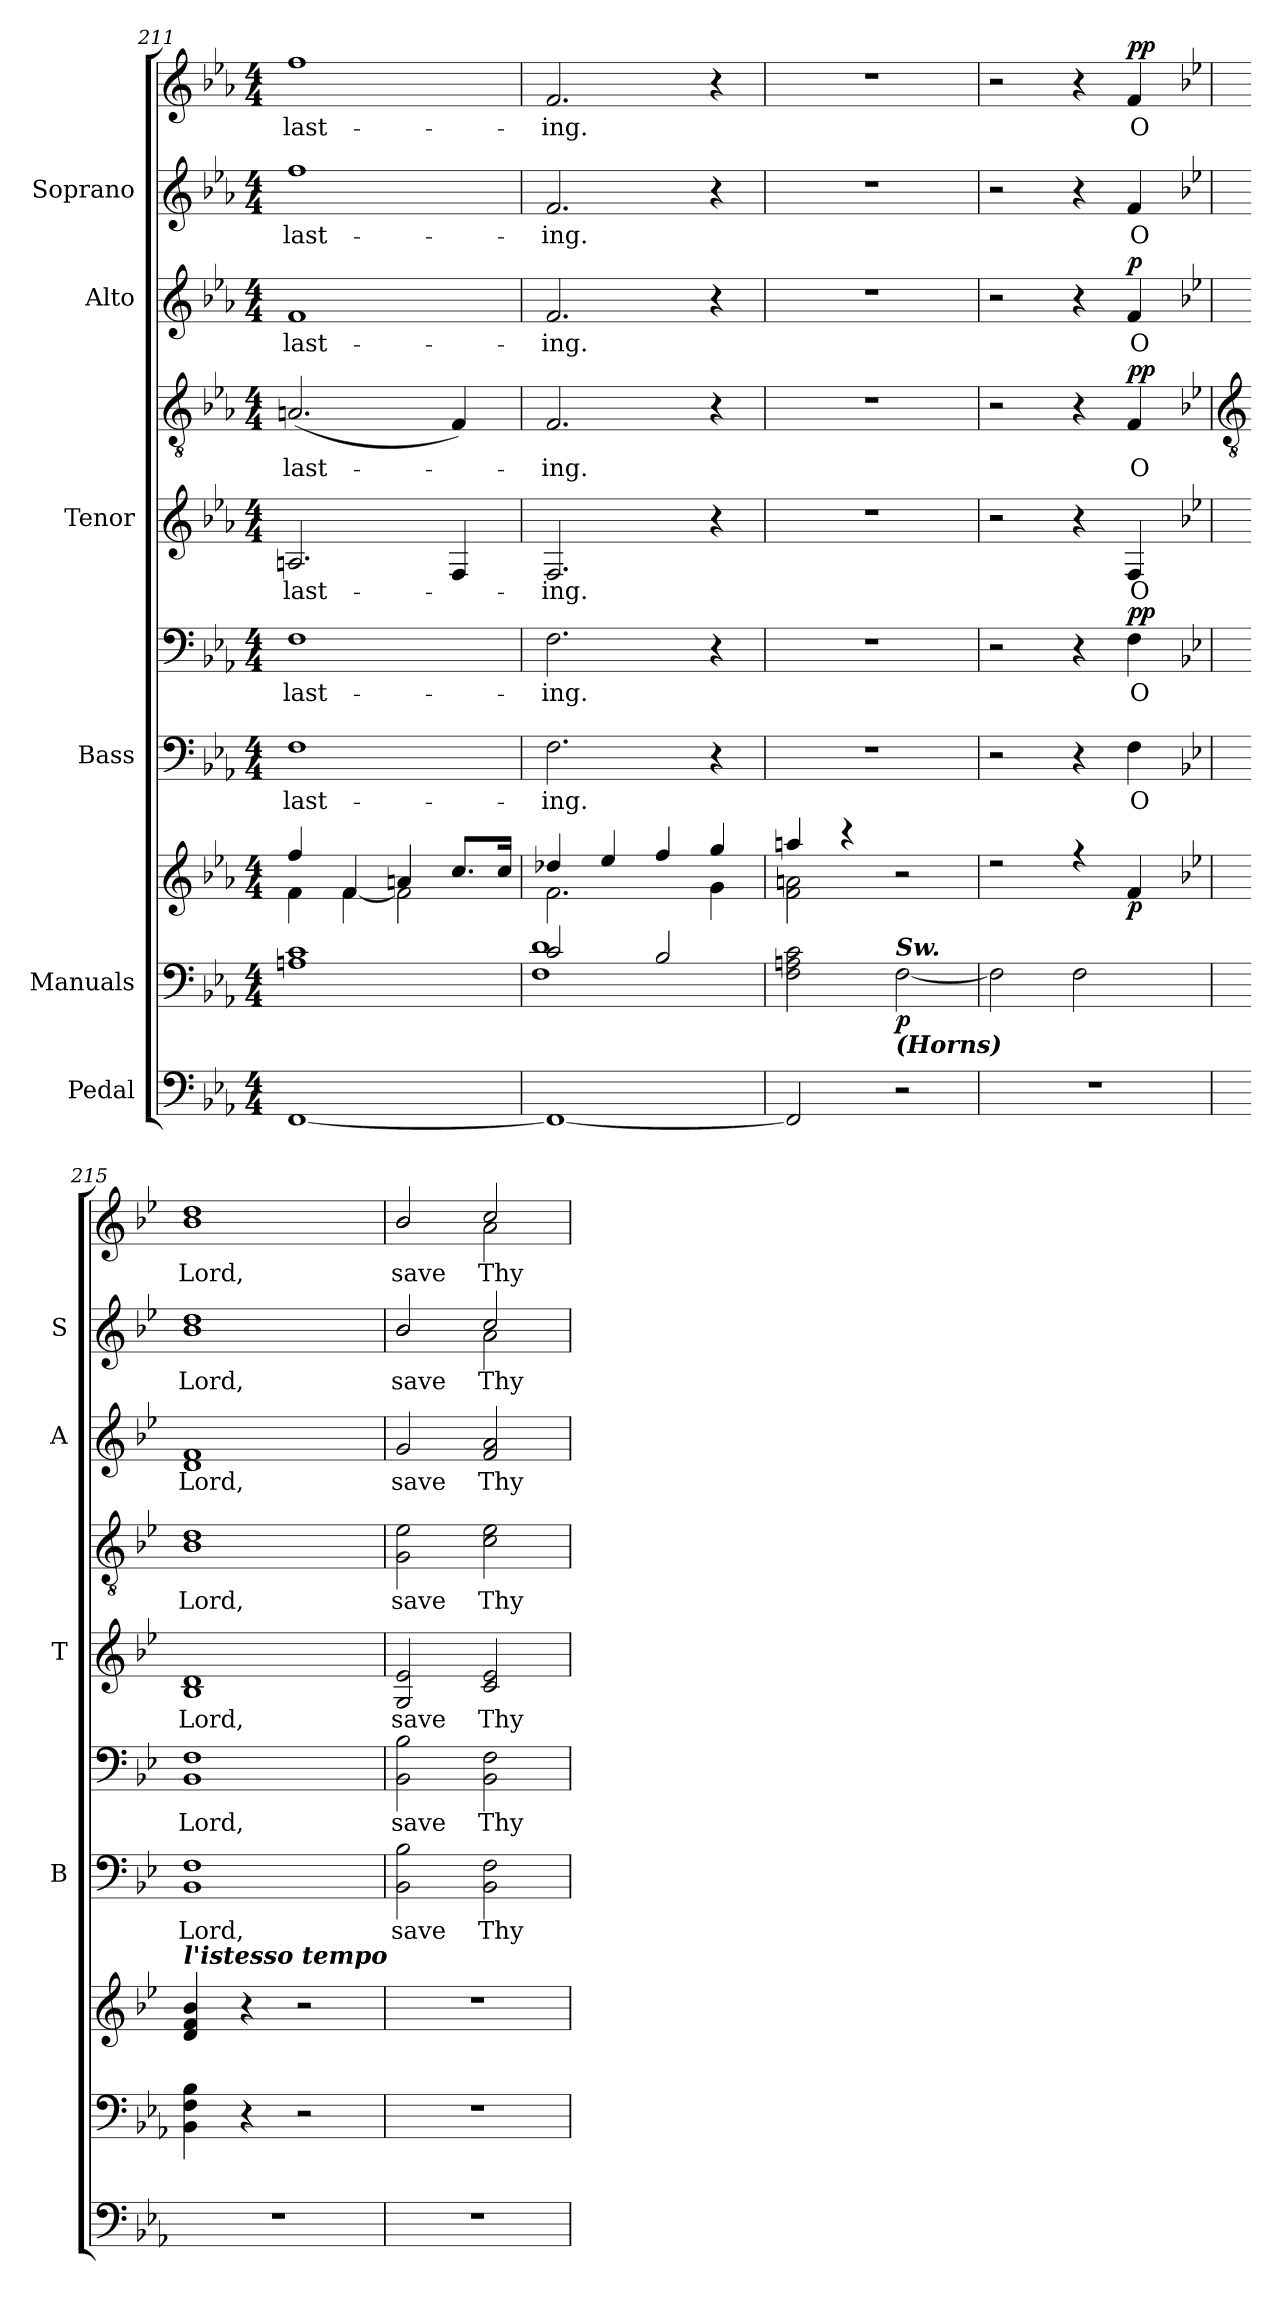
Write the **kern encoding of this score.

**kern	**kern	**kern	**dynam	**kern	**text	**kern	**text	**dynam	**kern	**text	**kern	**text	**dynam	**kern	**text	**dynam	**kern	**text	**kern	**text	**dynam
*part6	*part5	*part5	*part5	*part4	*part4	*part4	*part4	*part4	*part3	*part3	*part3	*part3	*part3	*part2	*part2	*part2	*part1	*part1	*part1	*part1	*part1
*staff10	*staff9	*staff8	*staff8/9	*staff7	*staff7	*staff6	*staff6	*staff6/7	*staff5	*staff5	*staff4	*staff4	*staff4/5	*staff3	*staff3	*staff3	*staff2	*staff2	*staff1	*staff1	*staff1/2
*I"Pedal	*I"Manuals	*	*	*I"Bass	*	*	*	*	*I"Tenor	*	*	*	*	*I"Alto	*	*	*I"Soprano	*	*	*	*
*	*	*	*	*I'B	*	*	*	*	*I'T	*	*	*	*	*I'A	*	*	*I'S	*	*	*	*
*clefF4	*clefF4	*clefG2	*	*	*	*clefF4	*	*	*	*	*clefGv2	*	*	*clefG2	*	*	*	*	*clefG2	*	*
*k[b-e-a-]	*k[b-e-a-]	*k[b-e-a-]	*	*k[b-e-a-]	*	*k[b-e-a-]	*	*	*k[b-e-a-]	*	*k[b-e-a-]	*	*	*k[b-e-a-]	*	*	*k[b-e-a-]	*	*k[b-e-a-]	*	*
*E-:	*E-:	*E-:	*	*E-:	*	*E-:	*	*	*E-:	*	*E-:	*	*	*E-:	*	*	*E-:	*	*E-:	*	*
*M4/4	*M4/4	*M4/4	*	*M4/4	*	*M4/4	*	*	*M4/4	*	*M4/4	*	*	*M4/4	*	*	*M4/4	*	*M4/4	*	*
=211	=211	=211	=211	=211	=211	=211	=211	=211	=211	=211	=211	=211	=211	=211	=211	=211	=211	=211	=211	=211	=211
*	*^	*^	*	*	*	*	*	*	*	*	*	*	*	*	*	*	*	*	*	*	*
!	!	!	!	!	!	!	!LO:LY:b	!	!LO:LY:b	!	!	!LO:LY:b	!	!LO:LY:b	!	!	!LO:LY:b	!	!	!LO:LY:b	!	!LO:LY:b	!
[1FF	1ryy	1An\ 1c\	4ff/	4f\	.	1F	-last-	1F	-last-	.	2.An	-last-	(<2.An	-last-	.	1f	-last-	.	1ff	-last-	1ff	-last-	.
.	.	.	4f/	[4f\	.	.	.	.	.	.	.	.	.	.	.	.	.	.	.	.	.	.	.
.	.	.	4an/	2f\]	.	.	.	.	.	.	.	.	.	.	.	.	.	.	.	.	.	.	.
.	.	.	8.cc/L	.	.	.	.	.	.	.	4F	.	4F)	.	.	.	.	.	.	.	.	.	.
.	.	.	16cc/J	.	.	.	.	.	.	.	.	.	.	.	.	.	.	.	.	.	.	.	.
=212	=212	=212	=212	=212	=212	=212	=212	=212	=212	=212	=212	=212	=212	=212	=212	=212	=212	=212	=212	=212	=212	=212	=212
!	!	!	!	!	!	!	!LO:LY:b	!	!LO:LY:b	!	!	!LO:LY:b	!	!LO:LY:b	!	!	!LO:LY:b	!	!	!LO:LY:b	!	!LO:LY:b	!
1FF_	2c/	1F\ 1d\	4dd-X/	2.f\	.	2.F	-ing.	2.F	-ing.	.	2.F	ing.	2.F	ing.	.	2.f	-ing.	.	2.f	-ing.	2.f	-ing.	.
.	.	.	4ee-/	.	.	.	.	.	.	.	.	.	.	.	.	.	.	.	.	.	.	.	.
.	2B-/	.	4ff/	.	.	.	.	.	.	.	.	.	.	.	.	.	.	.	.	.	.	.	.
.	.	.	4gg/	4g\	.	4r	.	4r	.	.	4r	.	4r	.	.	4r	.	.	4r	.	4r	.	.
=213	=213	=213	=213	=213	=213	=213	=213	=213	=213	=213	=213	=213	=213	=213	=213	=213	=213	=213	=213	=213	=213	=213	=213
2FF]	1ryy	2F\ 2An\ 2c\	4aan/	2f\ 2an\	.	1r	.	1r	.	.	1r	.	1r	.	.	1r	.	.	1r	.	1r	.	.
.	.	.	4r	.	.	.	.	.	.	.	.	.	.	.	.	.	.	.	.	.	.	.	.
!	!	!LO:TX:b:Bi:t=(Horns)	!	!	!	!	!	!	!	!	!	!	!	!	!	!	!	!	!	!	!	!	!
!	!	!LO:TX:a:Bi:t=Sw.	!	!	!	!	!	!	!	!	!	!	!	!	!	!	!	!	!	!	!	!	!
!	!	!	!	!	!LO:DY:b=2	!	!	!	!	!	!	!	!	!	!	!	!	!	!	!	!	!	!
2r	.	[2F\	2r	2ryy	p	.	.	.	.	.	.	.	.	.	.	.	.	.	.	.	.	.	.
=214	=214	=214	=214	=214	=214	=214	=214	=214	=214	=214	=214	=214	=214	=214	=214	=214	=214	=214	=214	=214	=214	=214	=214
1r	1ryy	2F\]	2r	1ryy	.	2r	.	2r	.	.	2r	.	2r	.	.	2r	.	.	2r	.	2r	.	.
.	.	2F\	4r	.	.	4r	.	4r	.	.	4r	.	4r	.	.	4r	.	.	4r	.	4r	.	.
!	!	!	!	!	!LO:DY:b	!	!LO:LY:b	!	!LO:LY:b	!LO:DY:b=2	!	!LO:LY:b	!	!LO:LY:b	!	!	!LO:LY:b	!	!	!LO:LY:b	!	!LO:LY:b	!
!	!	!	!	!	!	!	!	!	!	!LO:DY:n=1:b	!	!	!	!	!LO:DY:b=2	!	!	!	!	!	!	!	!
!	!	!	!	!	!	!	!	!	!	!	!	!	!	!	!LO:DY:n=1:b	!	!	!LO:DY:b	!	!	!	!	!LO:DY:b=2
!	!	!	!	!	!	!	!	!	!	!	!	!	!	!	!	!	!	!	!	!	!	!	!LO:DY:n=1:b
.	.	.	4f/	.	p	4F	O	4F	O	p p	4F	O	4F	O	p p	4f	O	p	4f	O	4f	O	p p
*	*v	*v	*	*	*	*	*	*	*	*	*	*	*	*	*	*	*	*	*	*	*	*	*
*	*	*v	*v	*	*	*	*	*	*	*	*	*	*	*	*	*	*	*	*	*	*	*
*k[b-e-]	*k[b-e-]	*k[b-e-]	*	*k[b-e-]	*	*k[b-e-]	*	*	*k[b-e-]	*	*k[b-e-]	*	*	*k[b-e-]	*	*	*k[b-e-]	*	*k[b-e-]	*	*
*B-:	*B-:	*B-:	*	*B-:	*	*B-:	*	*	*B-:	*	*B-:	*	*	*B-:	*	*	*B-:	*	*B-:	*	*
!!LO:LB:g=z
=215	=215	=215	=215	=215	=215	=215	=215	=215	=215	=215	=215	=215	=215	=215	=215	=215	=215	=215	=215	=215	=215
*	*	*	*	*	*	*	*	*	*	*	*clefGv2	*	*	*	*	*	*	*	*	*	*
!	!	!	!	!	!	!	!	!	!	!	!	!	!	!	!	!	!	!	!LO:TX:a:Bi:t=l'istesso tempo	!	!
!	!	!	!	!	!	!	!	!	!	!	!	!	!	!	!	!	!LO:TX:a:Bi:t=l'istesso tempo	!	!	!	!
!	!	!LO:TX:a:Bi:t=l'istesso tempo	!	!	!	!	!	!	!	!	!	!	!	!	!	!	!	!	!	!	!
!	!	!	!	!	!LO:LY:b	!	!LO:LY:b	!	!	!LO:LY:b	!	!LO:LY:b	!	!	!LO:LY:b	!	!	!LO:LY:b	!	!LO:LY:b	!
*	*	*	*	*	*	*	*	*	*	*	*	*	*	*	*	*	*^	*	*^	*	*
1r	4BB- 4F 4B-	4d 4f 4b-	.	1BB- 1F	Lord,	1BB- 1F	Lord,	.	1B- 1d	Lord,	1B- 1d	Lord,	.	1d 1f	Lord,	.	1dd/	1b-\	Lord,	1dd/	1b-\	Lord,	.
.	4r	4r	.	.	.	.	.	.	.	.	.	.	.	.	.	.	.	.	.	.	.	.	.
.	2r	2r	.	.	.	.	.	.	.	.	.	.	.	.	.	.	.	.	.	.	.	.	.
=216	=216	=216	=216	=216	=216	=216	=216	=216	=216	=216	=216	=216	=216	=216	=216	=216	=216	=216	=216	=216	=216	=216	=216
!	!	!	!	!	!LO:LY:b	!	!LO:LY:b	!	!	!LO:LY:b	!	!LO:LY:b	!	!	!LO:LY:b	!	!	!	!LO:LY:b	!	!	!LO:LY:b	!
1r	1r	1r	.	2BB- 2B-	save	2BB- 2B-	save	.	2G 2e-	save	2G 2e-	save	.	2g	save	.	2b-/	2b-/	save	2b-/	2b-/	save	.
!	!	!	!	!	!LO:LY:b	!	!LO:LY:b	!	!	!LO:LY:b	!	!LO:LY:b	!	!	!LO:LY:b	!	!	!	!LO:LY:b	!	!	!LO:LY:b	!
.	.	.	.	2BB- 2F	Thy	2BB- 2F	Thy	.	2c 2e-	Thy	2c 2e-	Thy	.	2f 2a	Thy	.	2cc/	2a\	Thy	2cc/	2a\	Thy	.
*	*	*	*	*	*	*	*	*	*	*	*	*	*	*	*	*	*v	*v	*	*	*	*	*
*	*	*	*	*	*	*	*	*	*	*	*	*	*	*	*	*	*	*	*v	*v	*	*
=	=	=	=	=	=	=	=	=	=	=	=	=	=	=	=	=	=	=	=	=	=
*-	*-	*-	*-	*-	*-	*-	*-	*-	*-	*-	*-	*-	*-	*-	*-	*-	*-	*-	*-	*-	*-
